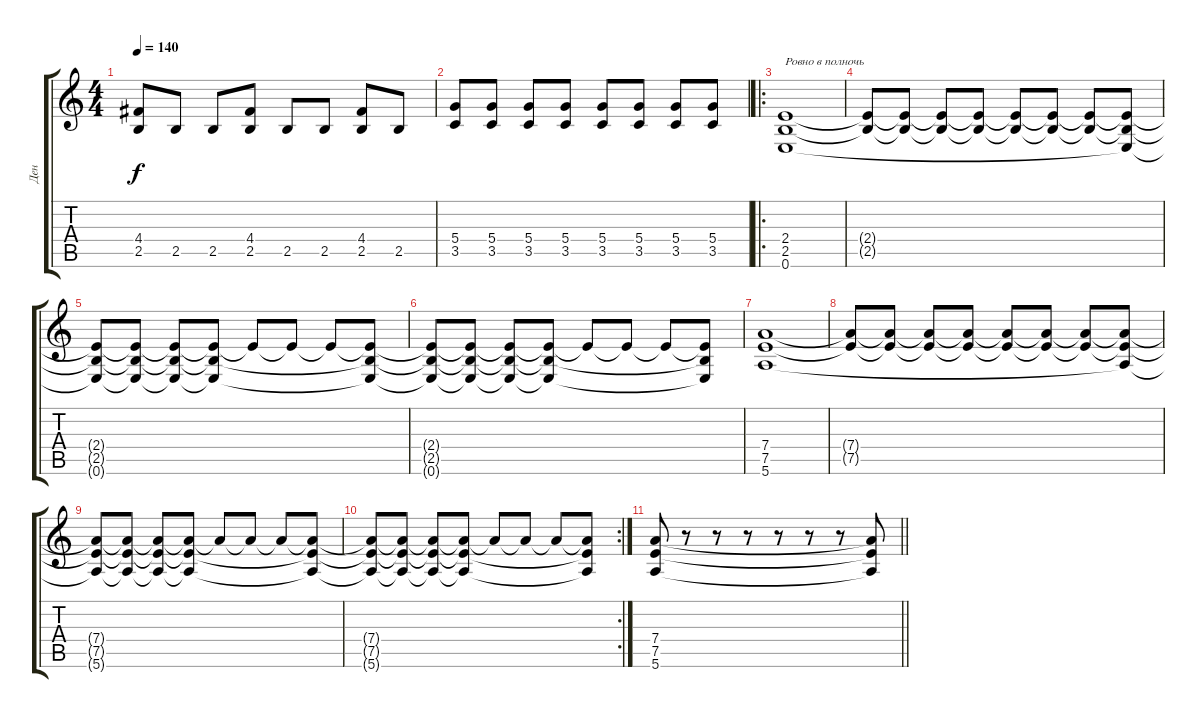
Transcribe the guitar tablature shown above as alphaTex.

\track ("Ден" "Ден") {instrument distortionguitar}
\staff {score tabs}
\tuning (E4 B3 G3 D3 A2 E2) {hide}
\ts (4 4)
\tempo 140
\clef g2
\ks c
(4.4 2.5).8{dy f} 2.5.8 2.5.8 (4.4 2.5).8 2.5.8 2.5.8 (4.4 2.5).8 2.5.8 |
(5.4 3.5).8 (5.4 3.5).8 (5.4 3.5).8 (5.4 3.5).8 (5.4 3.5).8 (5.4 3.5).8 (5.4 3.5).8 (5.4 3.5).8 |
\ro
(2.4 2.5 0.6).1{txt "Ровно в полночь" volume 11} |
(2.4{t} 2.5{t}).8{balance 0} (2.4{t} 2.5{t}).8{balance 16} (2.4{t} 2.5{t}).8{balance 0} (2.4{t} 2.5{t}).8{balance 16} (2.4{t} 2.5{t}).8{balance 0} (2.4{t} 2.5{t}).8{balance 16} (2.4{t} 2.5{t}).8{balance 0} (2.4{t} 2.5{t} 0.6{t}).8{balance 16} |
(2.4{t} 2.5{t} 0.6{t}).8{balance 0} (2.4{t} 2.5{t} 0.6{t}).8{balance 16} (2.4{t} 2.5{t} 0.6{t}).8{balance 0} (2.4{t} 2.5{t} 0.6{t}).8{balance 16} 2.4{t}.8{balance 0} 2.4{t}.8{balance 16} 2.4{t}.8{balance 0} (2.4{t} 2.5{t} 0.6{t}).8{balance 16} |
(2.4{t} 2.5{t} 0.6{t}).8{balance 0} (2.4{t} 2.5{t} 0.6{t}).8{balance 16} (2.4{t} 2.5{t} 0.6{t}).8{balance 0} (2.4{t} 2.5{t} 0.6{t}).8{balance 16} 2.4{t}.8{balance 0} 2.4{t}.8{balance 16} 2.4{t}.8{balance 0} (2.4{t} 2.5{t} 0.6{t}).8{balance 16} |
(7.4 7.5 5.6).1{volume 11} |
(7.4{t} 7.5{t}).8{balance 0} (7.4{t} 7.5{t}).8{balance 16} (7.4{t} 7.5{t}).8{balance 0} (7.4{t} 7.5{t}).8{balance 16} (7.4{t} 7.5{t}).8{balance 0} (7.4{t} 7.5{t}).8{balance 16} (7.4{t} 7.5{t}).8{balance 0} (7.4{t} 7.5{t} 5.6{t}).8{balance 16} |
(7.4{t} 7.5{t} 5.6{t}).8{balance 0} (7.4{t} 7.5{t} 5.6{t}).8{balance 16} (7.4{t} 7.5{t} 5.6{t}).8{balance 0} (7.4{t} 7.5{t} 5.6{t}).8{balance 16} 7.4{t}.8{balance 0} 7.4{t}.8{balance 16} 7.4{t}.8{balance 0} (7.4{t} 7.5{t} 5.6{t}).8{balance 16} |
\rc 2
(7.4{t} 7.5{t} 5.6{t}).8{balance 0} (7.4{t} 7.5{t} 5.6{t}).8{balance 16} (7.4{t} 7.5{t} 5.6{t}).8{balance 0} (7.4{t} 7.5{t} 5.6{t}).8{balance 16} 7.4{t}.8{balance 0} 7.4{t}.8{balance 16} 7.4{t}.8{balance 0} (7.4{t} 7.5{t} 5.6{t}).8{balance 16} |
\barLineRight lightlight
(7.4 7.5 5.6).8 r.8 r.8 r.8 r.8 r.8 r.8 (7.4{t} 7.5{t} 5.6{t}).8
